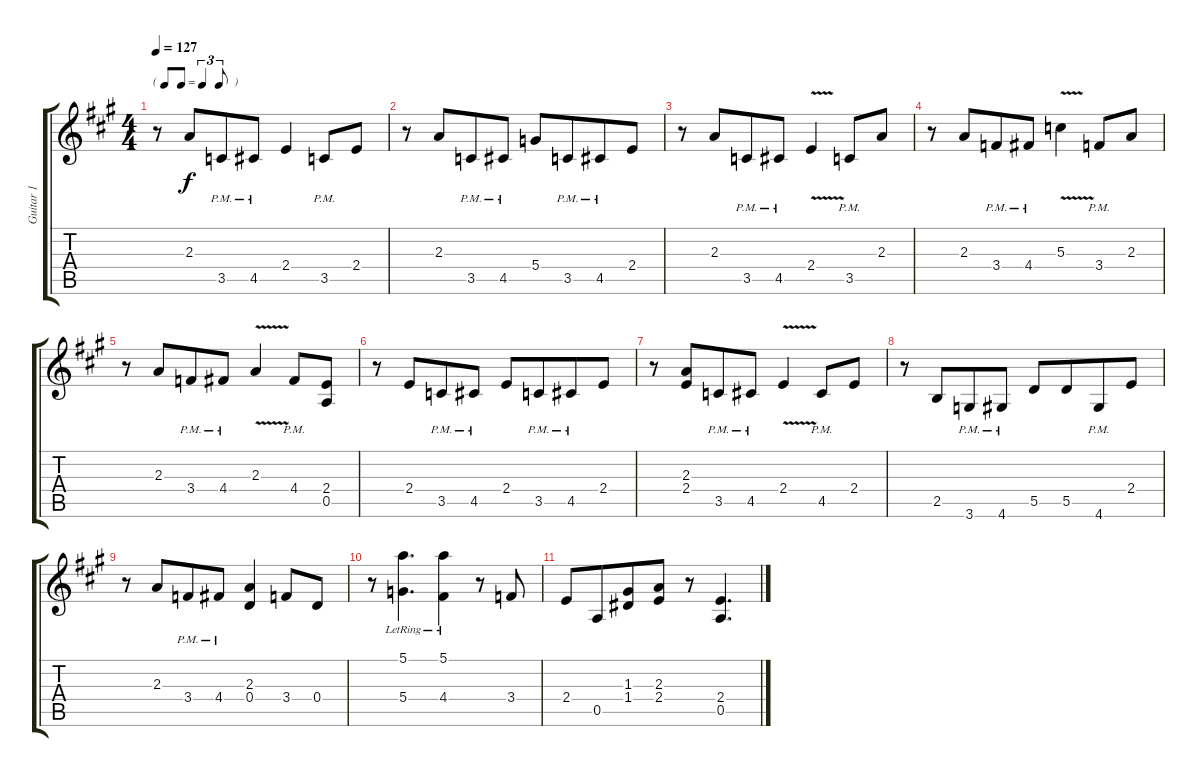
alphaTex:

\track ("Guitar 1" "Guitar 1") {instrument overdrivenguitar}
\staff {score tabs}
\tuning (E4 B3 G3 D3 A2 E2) {hide}
\ts (4 4)
\tf triplet8th
\tempo 127
\clef g2
\ks a
r.8{dy f} 2.3.8{beam merge} 3.5{pm}.8 4.5{pm}.8 2.4.4 3.5{pm}.8 2.4.8 |
r.8 2.3.8{beam merge} 3.5{pm}.8 4.5{pm}.8 5.4.8 3.5{pm}.8{beam merge} 4.5{pm}.8 2.4.8 |
r.8 2.3.8{beam merge} 3.5{pm}.8 4.5{pm}.8 2.4{v}.4 3.5{pm}.8 2.3.8 |
r.8 2.3.8{beam merge} 3.4{pm}.8 4.4{pm}.8 5.3{v}.4 3.4{pm}.8 2.3.8 |
r.8 2.3.8{beam merge} 3.4{pm}.8 4.4{pm}.8 2.3{v}.4 4.4{pm}.8 (2.4 0.5).8 |
r.8 2.4.8{beam merge} 3.5{pm}.8 4.5{pm}.8 2.4.8 3.5{pm}.8{beam merge} 4.5{pm}.8 2.4.8 |
r.8 (2.3 2.4).8{beam merge} 3.5{pm}.8 4.5{pm}.8 2.4{v}.4 4.5{pm}.8 2.4.8 |
r.8 2.5.8{beam merge} 3.6{pm}.8 4.6{pm}.8 5.5.8 5.5.8{beam merge} 4.6{pm}.8 2.4.8 |
r.8 2.3.8{beam merge} 3.4{pm}.8 4.4{pm}.8 (2.3 0.4).4 3.4.8 0.4.8 |
r.8{volume 14} (5.1{lr} 5.4{lr}).4{d} (5.1{lr} 4.4{lr}).4 r.8 3.4.8 |
2.4.8 0.5.8{beam merge} (1.3 1.4).8 (2.3 2.4).8 r.8 (2.4 0.5).4{d}
